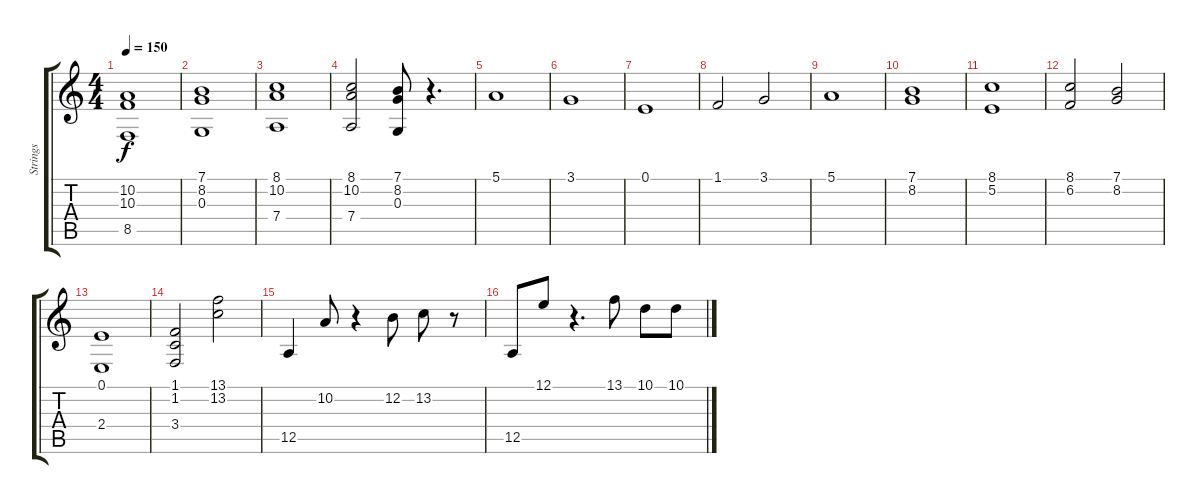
\track ("Strings" "Strings") {instrument stringensemble1}
\staff {score tabs}
\tuning (E4 B3 G3 D3 A2 D2) {hide}
\ts (4 4)
\tempo 150
\clef g2
\ks c
(10.2 10.3 8.5).1{dy f} |
(7.1 8.2 0.3).1 |
(8.1 10.2 7.4).1 |
(8.1 10.2 7.4).2 (7.1 8.2 0.3).8 r.4{d} |
5.1.1 |
3.1.1 |
0.1.1 |
1.1.2 3.1.2 |
5.1.1 |
(7.1 8.2).1 |
(8.1 5.2).1 |
(8.1 6.2).2 (7.1 8.2).2 |
(0.1 2.4).1 |
(1.1 1.2 3.4).2 (13.1 13.2).2 |
12.5.4 10.2.8 r.4 12.2.8 13.2.8 r.8 |
12.5.8 12.1.8 r.4{d} 13.1.8 10.1.8 10.1.8
